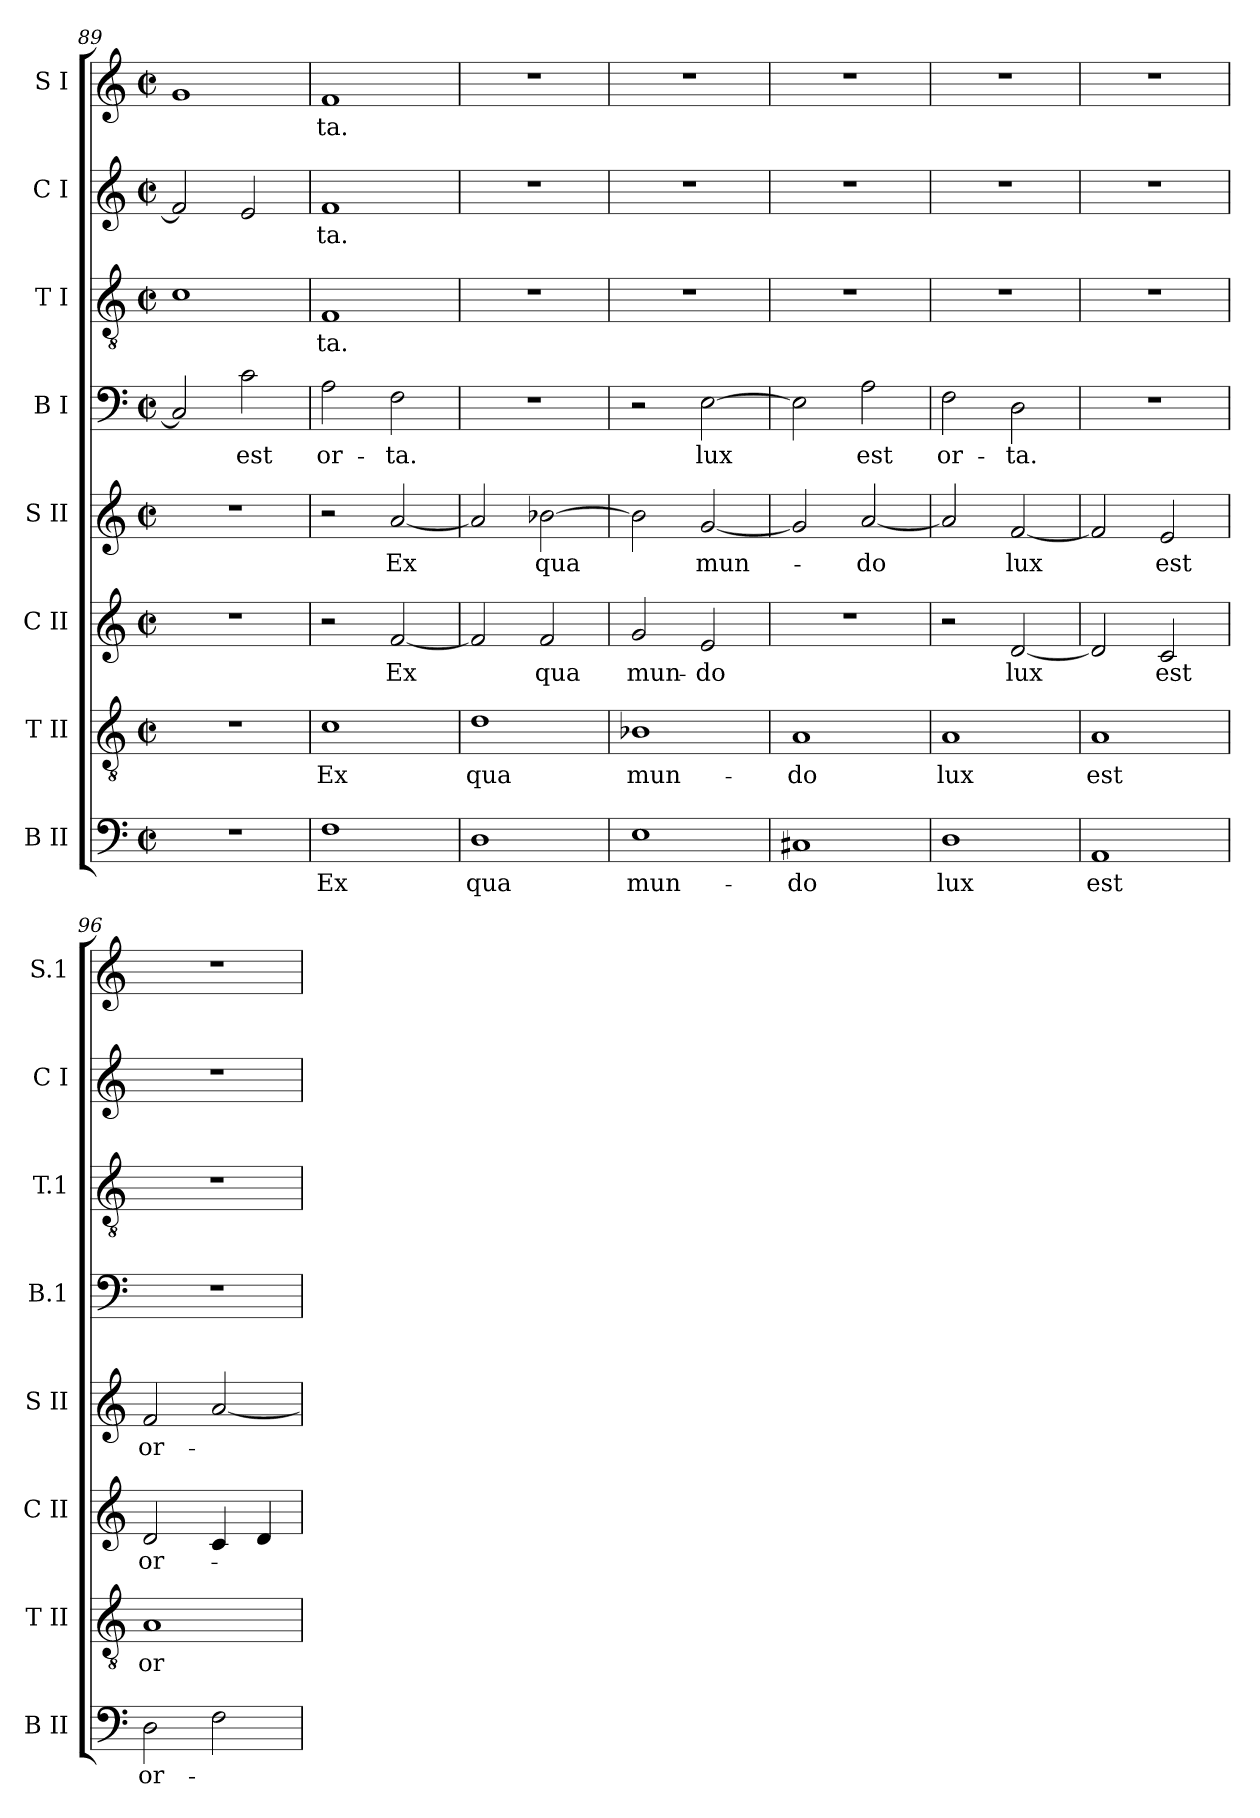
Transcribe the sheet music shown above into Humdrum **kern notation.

**kern	**text	**kern	**text	**kern	**text	**kern	**text	**kern	**text	**kern	**text	**kern	**text	**kern	**text
*part8	*part8	*part7	*part7	*part6	*part6	*part5	*part5	*part4	*part4	*part3	*part3	*part2	*part2	*part1	*part1
*staff8	*staff8	*staff7	*staff7	*staff6	*staff6	*staff5	*staff5	*staff4	*staff4	*staff3	*staff3	*staff2	*staff2	*staff1	*staff1
*I"B II	*	*I"T II	*	*I"C II	*	*I"S II	*	*I"B I	*	*I"T I	*	*I"C I	*	*I"S I	*
*I'B II	*	*I'T II	*	*I'C II	*	*I'S II	*	*I'B.1	*	*I'T.1	*	*I'C I	*	*I'S.1	*
*clefF4	*	*clefGv2	*	*clefG2	*	*clefG2	*	*clefF4	*	*clefGv2	*	*clefG2	*	*clefG2	*
*k[]	*	*k[]	*	*k[]	*	*k[]	*	*k[]	*	*k[]	*	*k[]	*	*k[]	*
*C:	*	*C:	*	*C:	*	*C:	*	*C:	*	*C:	*	*C:	*	*C:	*
*M2/2	*	*M2/2	*	*M2/2	*	*M2/2	*	*M2/2	*	*M2/2	*	*M2/2	*	*M2/2	*
*met(c|)	*	*met(c|)	*	*met(c|)	*	*met(c|)	*	*met(c|)	*	*met(c|)	*	*met(c|)	*	*met(c|)	*
=89	=89	=89	=89	=89	=89	=89	=89	=89	=89	=89	=89	=89	=89	=89	=89
1r	.	1r	.	1r	.	1r	.	2C/]	.	1c	.	2f/]	.	1g	.
!	!	!	!	!	!	!	!	!	!LO:LY:b	!	!	!	!	!	!
.	.	.	.	.	.	.	.	2c\	est	.	.	2e/	.	.	.
=90	=90	=90	=90	=90	=90	=90	=90	=90	=90	=90	=90	=90	=90	=90	=90
!	!LO:LY:b	!	!LO:LY:b	!	!	!	!	!	!LO:LY:b	!	!LO:LY:b	!	!LO:LY:b	!	!LO:LY:b
1F	Ex	1c	Ex	2r	.	2r	.	2A\	or-	1F	-ta.	1f	-ta.	1f	-ta.
!	!	!	!	!	!LO:LY:b	!	!LO:LY:b	!	!LO:LY:b	!	!	!	!	!	!
.	.	.	.	[2f/	Ex	[2a/	Ex	2F\	-ta.	.	.	.	.	.	.
=91	=91	=91	=91	=91	=91	=91	=91	=91	=91	=91	=91	=91	=91	=91	=91
!	!LO:LY:b	!	!LO:LY:b	!	!	!	!	!	!	!	!	!	!	!	!
1D	qua	1d	qua	2f/]	.	2a/]	.	1r	.	1r	.	1r	.	1r	.
!	!	!	!	!	!LO:LY:b	!	!LO:LY:b	!	!	!	!	!	!	!	!
.	.	.	.	2f/	qua	[2b-X\	qua	.	.	.	.	.	.	.	.
=92	=92	=92	=92	=92	=92	=92	=92	=92	=92	=92	=92	=92	=92	=92	=92
!	!LO:LY:b	!	!LO:LY:b	!	!LO:LY:b	!	!	!	!	!	!	!	!	!	!
1E	mun-	1B-X	mun-	2g/	mun-	2b-\]	.	2r	.	1r	.	1r	.	1r	.
!	!	!	!	!	!LO:LY:b	!	!LO:LY:b	!	!LO:LY:b	!	!	!	!	!	!
.	.	.	.	2e/	-do	[2g/	mun-	[2E\	lux	.	.	.	.	.	.
=93	=93	=93	=93	=93	=93	=93	=93	=93	=93	=93	=93	=93	=93	=93	=93
!	!LO:LY:b	!	!LO:LY:b	!	!	!	!	!	!	!	!	!	!	!	!
1C#X	-do	1A	-do	1r	.	2g/]	.	2E\]	.	1r	.	1r	.	1r	.
!	!	!	!	!	!	!	!LO:LY:b	!	!LO:LY:b	!	!	!	!	!	!
.	.	.	.	.	.	[2a/	-do	2A\	est	.	.	.	.	.	.
=94	=94	=94	=94	=94	=94	=94	=94	=94	=94	=94	=94	=94	=94	=94	=94
!	!LO:LY:b	!	!LO:LY:b	!	!	!	!	!	!LO:LY:b	!	!	!	!	!	!
1D	lux	1A	lux	2r	.	2a/]	.	2F\	or-	1r	.	1r	.	1r	.
!	!	!	!	!	!LO:LY:b	!	!LO:LY:b	!	!LO:LY:b	!	!	!	!	!	!
.	.	.	.	[2d/	lux	[2f/	lux	2D\	-ta.	.	.	.	.	.	.
=95	=95	=95	=95	=95	=95	=95	=95	=95	=95	=95	=95	=95	=95	=95	=95
!	!LO:LY:b	!	!LO:LY:b	!	!	!	!	!	!	!	!	!	!	!	!
1AA	est	1A	est	2d/]	.	2f/]	.	1r	.	1r	.	1r	.	1r	.
!	!	!	!	!	!LO:LY:b	!	!LO:LY:b	!	!	!	!	!	!	!	!
.	.	.	.	2c/	est	2e/	est	.	.	.	.	.	.	.	.
=96	=96	=96	=96	=96	=96	=96	=96	=96	=96	=96	=96	=96	=96	=96	=96
!	!LO:LY:b	!	!LO:LY:b	!	!LO:LY:b	!	!LO:LY:b	!	!	!	!	!	!	!	!
2D\	or-	1A	or-	2d/	or-	2f/	or-	1r	.	1r	.	1r	.	1r	.
2F\	.	.	.	4c/	.	[2a/	.	.	.	.	.	.	.	.	.
.	.	.	.	4d/	.	.	.	.	.	.	.	.	.	.	.
=	=	=	=	=	=	=	=	=	=	=	=	=	=	=	=
*-	*-	*-	*-	*-	*-	*-	*-	*-	*-	*-	*-	*-	*-	*-	*-
